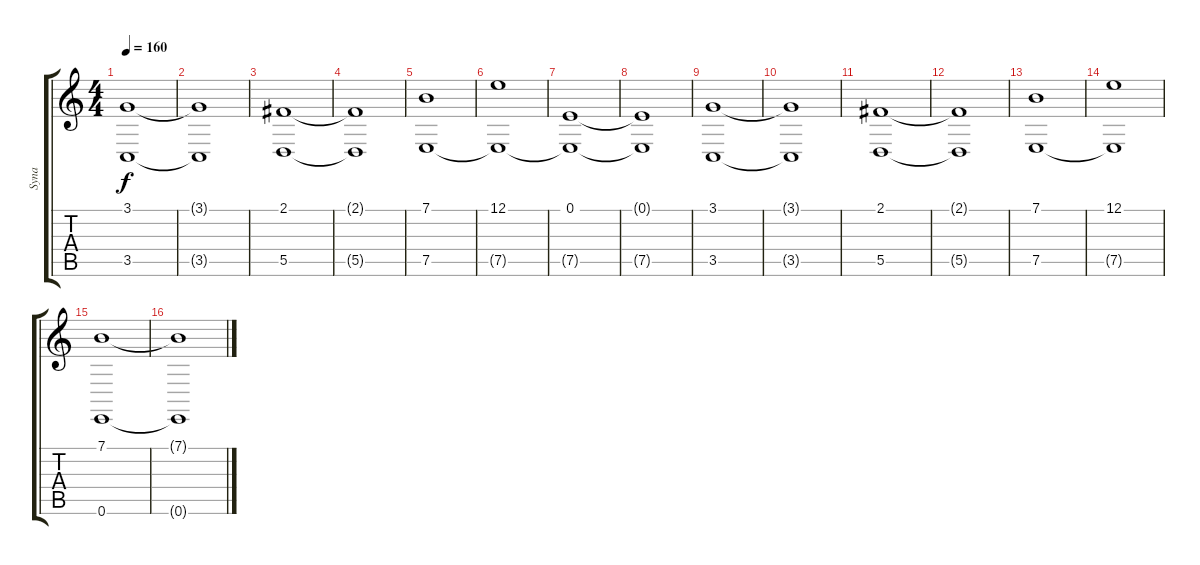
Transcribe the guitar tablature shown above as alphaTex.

\track ("Syna" "Syna") {instrument stringensemble1}
\staff {score tabs}
\tuning (E4 B3 G3 D3 A2 E2) {hide}
\ts (4 4)
\tempo 160
\clef g2
\ks c
(3.1 3.5).1{dy f} |
(3.1{t} 3.5{t}).1 |
(2.1 5.5).1 |
(2.1{t} 5.5{t}).1 |
(7.1 7.5).1 |
(12.1 7.5{t}).1 |
(0.1 7.5{t}).1 |
(0.1{t} 7.5{t}).1 |
(3.1 3.5).1 |
(3.1{t} 3.5{t}).1 |
(2.1 5.5).1 |
(2.1{t} 5.5{t}).1 |
(7.1 7.5).1 |
(12.1 7.5{t}).1 |
(7.1 0.6).1 |
(7.1{t} 0.6{t}).1
